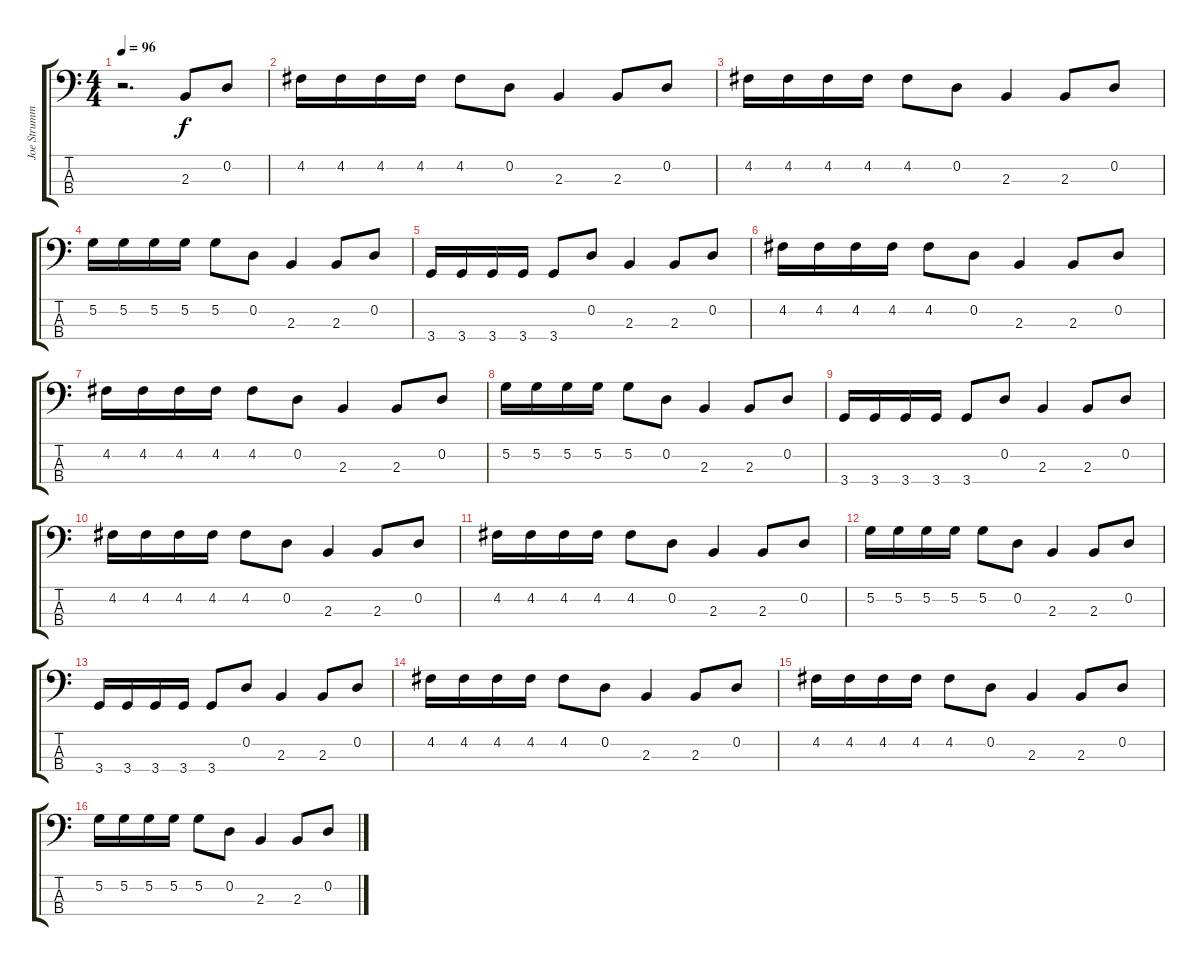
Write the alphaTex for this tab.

\track ("Joe Strummer (bass)" "Joe Strumm") {instrument electricbassfinger}
\staff {score tabs}
\tuning (G2 D2 A1 E1) {hide}
\ts (4 4)
\tempo 96
\clef f4
\ks c
r.2{d dy f instrument electricbassfinger} 2.3.8 0.2.8 |
4.2.16 4.2.16 4.2.16 4.2.16 4.2.8 0.2.8 2.3.4 2.3.8 0.2.8 |
4.2.16 4.2.16 4.2.16 4.2.16 4.2.8 0.2.8 2.3.4 2.3.8 0.2.8 |
5.2.16 5.2.16 5.2.16 5.2.16 5.2.8 0.2.8 2.3.4 2.3.8 0.2.8 |
3.4.16 3.4.16 3.4.16 3.4.16 3.4.8 0.2.8 2.3.4 2.3.8 0.2.8 |
4.2.16 4.2.16 4.2.16 4.2.16 4.2.8 0.2.8 2.3.4 2.3.8 0.2.8 |
4.2.16 4.2.16 4.2.16 4.2.16 4.2.8 0.2.8 2.3.4 2.3.8 0.2.8 |
5.2.16 5.2.16 5.2.16 5.2.16 5.2.8 0.2.8 2.3.4 2.3.8 0.2.8 |
3.4.16 3.4.16 3.4.16 3.4.16 3.4.8 0.2.8 2.3.4 2.3.8 0.2.8 |
4.2.16 4.2.16 4.2.16 4.2.16 4.2.8 0.2.8 2.3.4 2.3.8 0.2.8 |
4.2.16 4.2.16 4.2.16 4.2.16 4.2.8 0.2.8 2.3.4 2.3.8 0.2.8 |
5.2.16 5.2.16 5.2.16 5.2.16 5.2.8 0.2.8 2.3.4 2.3.8 0.2.8 |
3.4.16 3.4.16 3.4.16 3.4.16 3.4.8 0.2.8 2.3.4 2.3.8 0.2.8 |
4.2.16 4.2.16 4.2.16 4.2.16 4.2.8 0.2.8 2.3.4 2.3.8 0.2.8 |
4.2.16 4.2.16 4.2.16 4.2.16 4.2.8 0.2.8 2.3.4 2.3.8 0.2.8 |
5.2.16 5.2.16 5.2.16 5.2.16 5.2.8 0.2.8 2.3.4 2.3.8 0.2.8
